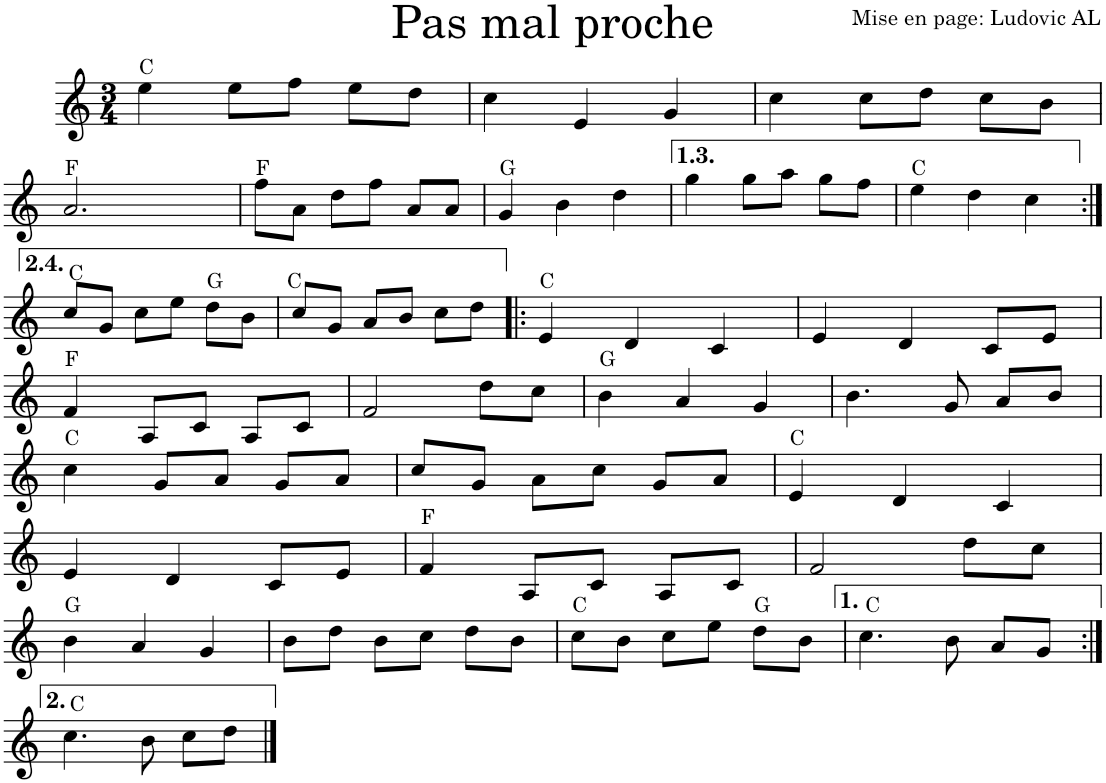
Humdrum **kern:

**kern	**harte
*part1	*part1
*staff1	*
*I"Voice	*
*I'V	*
*clefG2	*
*k[]	*
*M3/4	*
=1	=1
4ee\	C:maj
8ee\L	.
8ff\J	.
8ee\L	.
8dd\J	.
=2	=2
4cc\	.
4e/	.
4g/	.
=3	=3
4cc\	.
8cc\L	.
8dd\J	.
8cc\L	.
8b\J	.
!!LO:LB:g=z
=4	=4
2.a/	F:maj
=5	=5
8ff\L	F:maj
8a\J	.
8dd\L	.
8ff\J	.
8a/L	.
8a/J	.
=6	=6
4g/	G:maj
4b\	.
4dd\	.
=7	=7
4gg\	.
8gg\L	.
8aa\J	.
8gg\L	.
8ff\J	.
=8	=8
4ee\	C:maj
4dd\	.
4cc\	.
!!LO:LB:g=z
=9:|!	=9:|!
8cc/L	C:maj
8g/J	.
8cc\L	.
8ee\J	.
8dd\L	G:maj
8b\J	.
=10	=10
8cc/L	C:maj
8g/J	.
8a/L	.
8b/J	.
8cc\L	.
8dd\J	.
=11!|:	=11!|:
4e/	C:maj
4d/	.
4c/	.
=12	=12
4e/	.
4d/	.
8c/L	.
8e/J	.
!!LO:LB:g=z
=13	=13
4f/	F:maj
8A/L	.
8c/J	.
8A/L	.
8c/J	.
=14	=14
2f/	.
8dd\L	.
8cc\J	.
=15	=15
4b\	G:maj
4a/	.
4g/	.
=16	=16
4.b\	.
8g/	.
8a/L	.
8b/J	.
!!LO:LB:g=z
=17	=17
4cc\	C:maj
8g/L	.
8a/J	.
8g/L	.
8a/J	.
=18	=18
8cc/L	.
8g/J	.
8a\L	.
8cc\J	.
8g/L	.
8a/J	.
=19	=19
4e/	C:maj
4d/	.
4c/	.
!!LO:LB:g=z
=20	=20
4e/	.
4d/	.
8c/L	.
8e/J	.
=21	=21
4f/	F:maj
8A/L	.
8c/J	.
8A/L	.
8c/J	.
=22	=22
2f/	.
8dd\L	.
8cc\J	.
!!LO:LB:g=z
=23	=23
4b\	G:maj
4a/	.
4g/	.
=24	=24
8b\L	.
8dd\J	.
8b\L	.
8cc\J	.
8dd\L	.
8b\J	.
=25	=25
8cc\L	C:maj
8b\J	.
8cc\L	.
8ee\J	.
8dd\L	G:maj
8b\J	.
=26	=26
4.cc\	C:maj
8b\	.
8a/L	.
8g/J	.
!!LO:LB:g=z
=27:|!	=27:|!
4.cc\	C:maj
8b\	.
8cc\L	.
8dd\J	.
==	==
*-	*-
